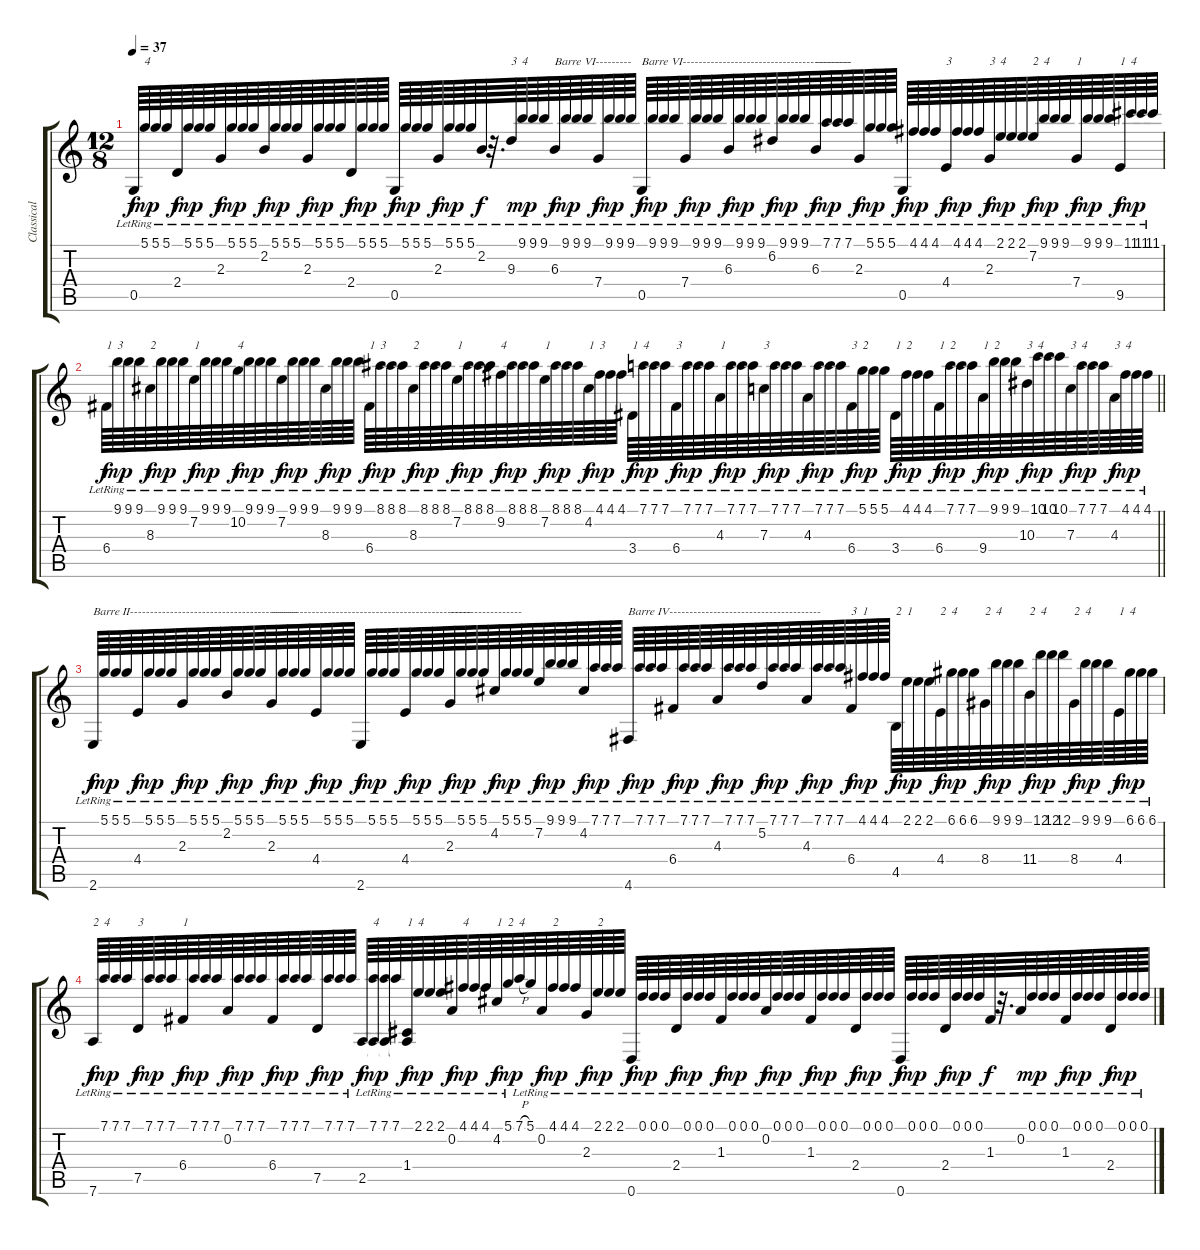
\track ("Classical Guitar" "Classical ") {instrument acousticguitarnylon}
\staff {score tabs}
\tuning (D4 A3 F3 C3 G2 D2) {hide}
\ts (12 8)
\tempo 37
\clef g2
\ks c
0.5{lr}.64{dy f} 5.1{lr}.64{txt "4" dy mp} 5.1{lr}.64 5.1{lr}.64 2.4{lr}.64{dy f} 5.1{lr}.64{dy mp} 5.1{lr}.64 5.1{lr}.64 2.3{lr}.64{dy f} 5.1{lr}.64{dy mp} 5.1{lr}.64 5.1{lr}.64 2.2{lr}.64{dy f} 5.1{lr}.64{dy mp} 5.1{lr}.64 5.1{lr}.64 2.3{lr}.64{dy f} 5.1{lr}.64{dy mp} 5.1{lr}.64 5.1{lr}.64 2.4{lr}.64{dy f} 5.1{lr}.64{dy mp} 5.1{lr}.64 5.1{lr}.64 0.5{lr}.64{dy f} 5.1{lr}.64{dy mp} 5.1{lr}.64 5.1{lr}.64 2.3{lr}.64{dy f} 5.1{lr}.64{dy mp} 5.1{lr}.64 5.1{lr}.64 2.2{lr}.64{dy f} r.32{d} 9.3{lr}.64{txt "3"} 9.1{lr}.64{txt "4" dy mp} 9.1{lr}.64 9.1{lr}.64 6.3{lr}.64{txt "Barre VI---------" dy f} 9.1{lr}.64{dy mp} 9.1{lr}.64 9.1{lr}.64 7.4{lr}.64{dy f} 9.1{lr}.64{dy mp} 9.1{lr}.64 9.1{lr}.64 0.5{lr}.64{txt "Barre VI------------------------------------------" dy f} 9.1{lr}.64{dy mp} 9.1{lr}.64 9.1{lr}.64 7.4{lr}.64{dy f} 9.1{lr}.64{dy mp} 9.1{lr}.64 9.1{lr}.64 6.3{lr}.64{dy f} 9.1{lr}.64{dy mp} 9.1{lr}.64 9.1{lr}.64 6.2{lr}.64{dy f} 9.1{lr}.64{dy mp} 9.1{lr}.64 9.1{lr}.64 6.3{lr}.64{txt "---------" dy f} 7.1{lr}.64{dy mp} 7.1{lr}.64 7.1{lr}.64 2.3{lr}.64{dy f} 5.1{lr}.64{dy mp} 5.1{lr}.64 5.1{lr}.64 0.5{lr}.64{dy f} 4.1{lr}.64{dy mp} 4.1{lr}.64 4.1{lr}.64 4.4{lr}.64{txt "3" dy f} 4.1{lr}.64{dy mp} 4.1{lr}.64 4.1{lr}.64 2.3{lr}.64{txt "3" dy f} 2.1{lr}.64{txt "4" dy mp} 2.1{lr}.64 2.1{lr}.64 7.2{lr}.64{txt "2" dy f} 9.1{lr}.64{txt "4" dy mp} 9.1{lr}.64 9.1{lr}.64 7.4{lr}.64{txt "1" dy f} 9.1{lr}.64{dy mp} 9.1{lr}.64 9.1{lr}.64 9.5{lr}.64{txt "1" dy f} 11.1{lr}.64{txt "4" dy mp} 11.1{lr}.64 11.1{lr}.64 |
\barLineRight lightlight
6.4{lr}.64{txt "1" dy f} 9.1{lr}.64{txt "3" dy mp} 9.1{lr}.64 9.1{lr}.64 8.3{lr}.64{txt "2" dy f} 9.1{lr}.64{dy mp} 9.1{lr}.64 9.1{lr}.64 7.2{lr}.64{txt "1" dy f} 9.1{lr}.64{dy mp} 9.1{lr}.64 9.1{lr}.64 10.2{lr}.64{txt "4" dy f} 9.1{lr}.64{dy mp} 9.1{lr}.64 9.1{lr}.64 7.2{lr}.64{dy f} 9.1{lr}.64{dy mp} 9.1{lr}.64 9.1{lr}.64 8.3{lr}.64{dy f} 9.1{lr}.64{dy mp} 9.1{lr}.64 9.1{lr}.64 6.4{lr}.64{txt "1" dy f} 8.1{lr}.64{txt "3" dy mp} 8.1{lr}.64 8.1{lr}.64 8.3{lr}.64{txt "2" dy f} 8.1{lr}.64{dy mp} 8.1{lr}.64 8.1{lr}.64 7.2{lr}.64{txt "1" dy f} 8.1{lr}.64{dy mp} 8.1{lr}.64 8.1{lr}.64 9.2{lr}.64{txt "4" dy f} 8.1{lr}.64{dy mp} 8.1{lr}.64 8.1{lr}.64 7.2{lr}.64{txt "1" dy f} 8.1{lr}.64{dy mp} 8.1{lr}.64 8.1{lr}.64 4.2{lr}.64{txt "1" dy f} 4.1{lr}.64{txt "3" dy mp} 4.1{lr}.64 4.1{lr}.64 3.4{lr}.64{txt "1" dy f} 7.1{lr}.64{txt "4" dy mp} 7.1{lr}.64 7.1{lr}.64 6.4{lr}.64{txt "3" dy f} 7.1{lr}.64{dy mp} 7.1{lr}.64 7.1{lr}.64 4.3{lr}.64{txt "1" dy f} 7.1{lr}.64{dy mp} 7.1{lr}.64 7.1{lr}.64 7.3{lr}.64{txt "3" dy f} 7.1{lr}.64{dy mp} 7.1{lr}.64 7.1{lr}.64 4.3{lr}.64{dy f} 7.1{lr}.64{dy mp} 7.1{lr}.64 7.1{lr}.64 6.4{lr}.64{txt "3" dy f} 5.1{lr}.64{txt "2" dy mp} 5.1{lr}.64 5.1{lr}.64 3.4{lr}.64{txt "1" dy f} 4.1{lr}.64{txt "2" dy mp} 4.1{lr}.64 4.1{lr}.64 6.4{lr}.64{txt "1" dy f} 7.1{lr}.64{txt "2" dy mp} 7.1{lr}.64 7.1{lr}.64 9.4{lr}.64{txt "1" dy f} 9.1{lr}.64{txt "2" dy mp} 9.1{lr}.64 9.1{lr}.64 10.3{lr}.64{txt "3" dy f} 10.1{lr}.64{txt "4" dy mp} 10.1{lr}.64 10.1{lr}.64 7.3{lr}.64{txt "3" dy f} 7.1{lr}.64{txt "4" dy mp} 7.1{lr}.64 7.1{lr}.64 4.3{lr}.64{txt "3" dy f} 4.1{lr}.64{txt "4" dy mp} 4.1{lr}.64 4.1{lr}.64 |
2.6{lr}.64{txt "Barre II------------------------------------------" dy f} 5.1{lr}.64{dy mp} 5.1{lr}.64 5.1{lr}.64 4.4{lr}.64{dy f} 5.1{lr}.64{dy mp} 5.1{lr}.64 5.1{lr}.64 2.3{lr}.64{dy f} 5.1{lr}.64{dy mp} 5.1{lr}.64 5.1{lr}.64 2.2{lr}.64{dy f} 5.1{lr}.64{dy mp} 5.1{lr}.64 5.1{lr}.64 2.3{lr}.64{txt "--------------------------------------------------" dy f} 5.1{lr}.64{dy mp} 5.1{lr}.64 5.1{lr}.64 4.4{lr}.64{dy f} 5.1{lr}.64{dy mp} 5.1{lr}.64 5.1{lr}.64 2.6{lr}.64{dy f} 5.1{lr}.64{dy mp} 5.1{lr}.64 5.1{lr}.64 4.4{lr}.64{dy f} 5.1{lr}.64{dy mp} 5.1{lr}.64 5.1{lr}.64 2.3{lr}.64{txt "------------------" dy f} 5.1{lr}.64{dy mp} 5.1{lr}.64 5.1{lr}.64 4.2{lr}.64{dy f} 5.1{lr}.64{dy mp} 5.1{lr}.64 5.1{lr}.64 7.2{lr}.64{dy f} 9.1{lr}.64{dy mp} 9.1{lr}.64 9.1{lr}.64 4.2{lr}.64{dy f} 7.1{lr}.64{dy mp} 7.1{lr}.64 7.1{lr}.64 4.6{lr}.64{txt "Barre IV--------------------------------------" dy f} 7.1{lr}.64{dy mp} 7.1{lr}.64 7.1{lr}.64 6.4{lr}.64{dy f} 7.1{lr}.64{dy mp} 7.1{lr}.64 7.1{lr}.64 4.3{lr}.64{dy f} 7.1{lr}.64{dy mp} 7.1{lr}.64 7.1{lr}.64 5.2{lr}.64{dy f} 7.1{lr}.64{dy mp} 7.1{lr}.64 7.1{lr}.64 4.3{lr}.64{dy f} 7.1{lr}.64{dy mp} 7.1{lr}.64 7.1{lr}.64 6.4{lr}.64{txt "3" dy f} 4.1{lr}.64{txt "1" dy mp} 4.1{lr}.64 4.1{lr}.64 4.5{lr}.64{txt "2" dy f} 2.1{lr}.64{txt "1" dy mp} 2.1{lr}.64 2.1{lr}.64 4.4{lr}.64{txt "2" dy f} 6.1{lr}.64{txt "4" dy mp} 6.1{lr}.64 6.1{lr}.64 8.4{lr}.64{txt "2" dy f} 9.1{lr}.64{txt "4" dy mp} 9.1{lr}.64 9.1{lr}.64 11.4{lr}.64{txt "2" dy f} 12.1{lr}.64{txt "4" dy mp} 12.1{lr}.64 12.1{lr}.64 8.4{lr}.64{txt "2" dy f} 9.1{lr}.64{txt "4" dy mp} 9.1{lr}.64 9.1{lr}.64 4.4{lr}.64{txt "1" dy f} 6.1{lr}.64{txt "4" dy mp} 6.1{lr}.64 6.1{lr}.64 |
7.6{lr}.64{txt "2" dy f} 7.1{lr}.64{txt "4" dy mp} 7.1{lr}.64 7.1{lr}.64 7.5{lr}.64{txt "3" dy f} 7.1{lr}.64{dy mp} 7.1{lr}.64 7.1{lr}.64 6.4{lr}.64{txt "1" dy f} 7.1{lr}.64{dy mp} 7.1{lr}.64 7.1{lr}.64 0.2{lr}.64{dy f} 7.1{lr}.64{dy mp} 7.1{lr}.64 7.1{lr}.64 6.4{lr}.64{dy f} 7.1{lr}.64{dy mp} 7.1{lr}.64 7.1{lr}.64 7.5{lr}.64{dy f} 7.1{lr}.64{dy mp} 7.1{lr}.64 7.1{lr}.64 2.5.64{dy f} (7.1{lr} 2.5{t}).64{txt "4" dy mp} (7.1{lr} 2.5{t}).64 7.1{lr}.64 (1.4{lr} 2.5{t}).64{txt "1" dy f} 2.1{lr}.64{txt "4" dy mp} 2.1{lr}.64 2.1{lr}.64 0.2{lr}.64{dy f} 4.1{lr}.64{txt "4" dy mp} 4.1{lr}.64 4.1{lr}.64 4.2{lr}.64{txt "1" dy f} 5.1{lr}.64{txt "2" dy mp} 7.1{h}.64{txt "4"} 5.1{lr}.64 0.2{lr}.64{dy f} 4.1{lr}.64{txt "2" dy mp} 4.1{lr}.64 4.1{lr}.64 2.3{lr}.64{dy f} 2.1{lr}.64{txt "2" dy mp} 2.1{lr}.64 2.1{lr}.64 0.6{lr}.64{dy f} 0.1{lr}.64{dy mp} 0.1{lr}.64 0.1{lr}.64 2.4{lr}.64{dy f} 0.1{lr}.64{dy mp} 0.1{lr}.64 0.1{lr}.64 1.3{lr}.64{dy f} 0.1{lr}.64{dy mp} 0.1{lr}.64 0.1{lr}.64 0.2{lr}.64{dy f} 0.1{lr}.64{dy mp} 0.1{lr}.64 0.1{lr}.64 1.3{lr}.64{dy f} 0.1{lr}.64{dy mp} 0.1{lr}.64 0.1{lr}.64 2.4{lr}.64{dy f} 0.1{lr}.64{dy mp} 0.1{lr}.64 0.1{lr}.64 0.6{lr}.64{dy f} 0.1{lr}.64{dy mp} 0.1{lr}.64 0.1{lr}.64 2.4{lr}.64{dy f} 0.1{lr}.64{dy mp} 0.1{lr}.64 0.1{lr}.64 1.3{lr}.64{dy f} r.32{d} 0.2{lr}.64 0.1{lr}.64{dy mp} 0.1{lr}.64 0.1{lr}.64 1.3{lr}.64{dy f} 0.1{lr}.64{dy mp} 0.1{lr}.64 0.1{lr}.64 2.4{lr}.64{dy f} 0.1{lr}.64{dy mp} 0.1{lr}.64 0.1{lr}.64
